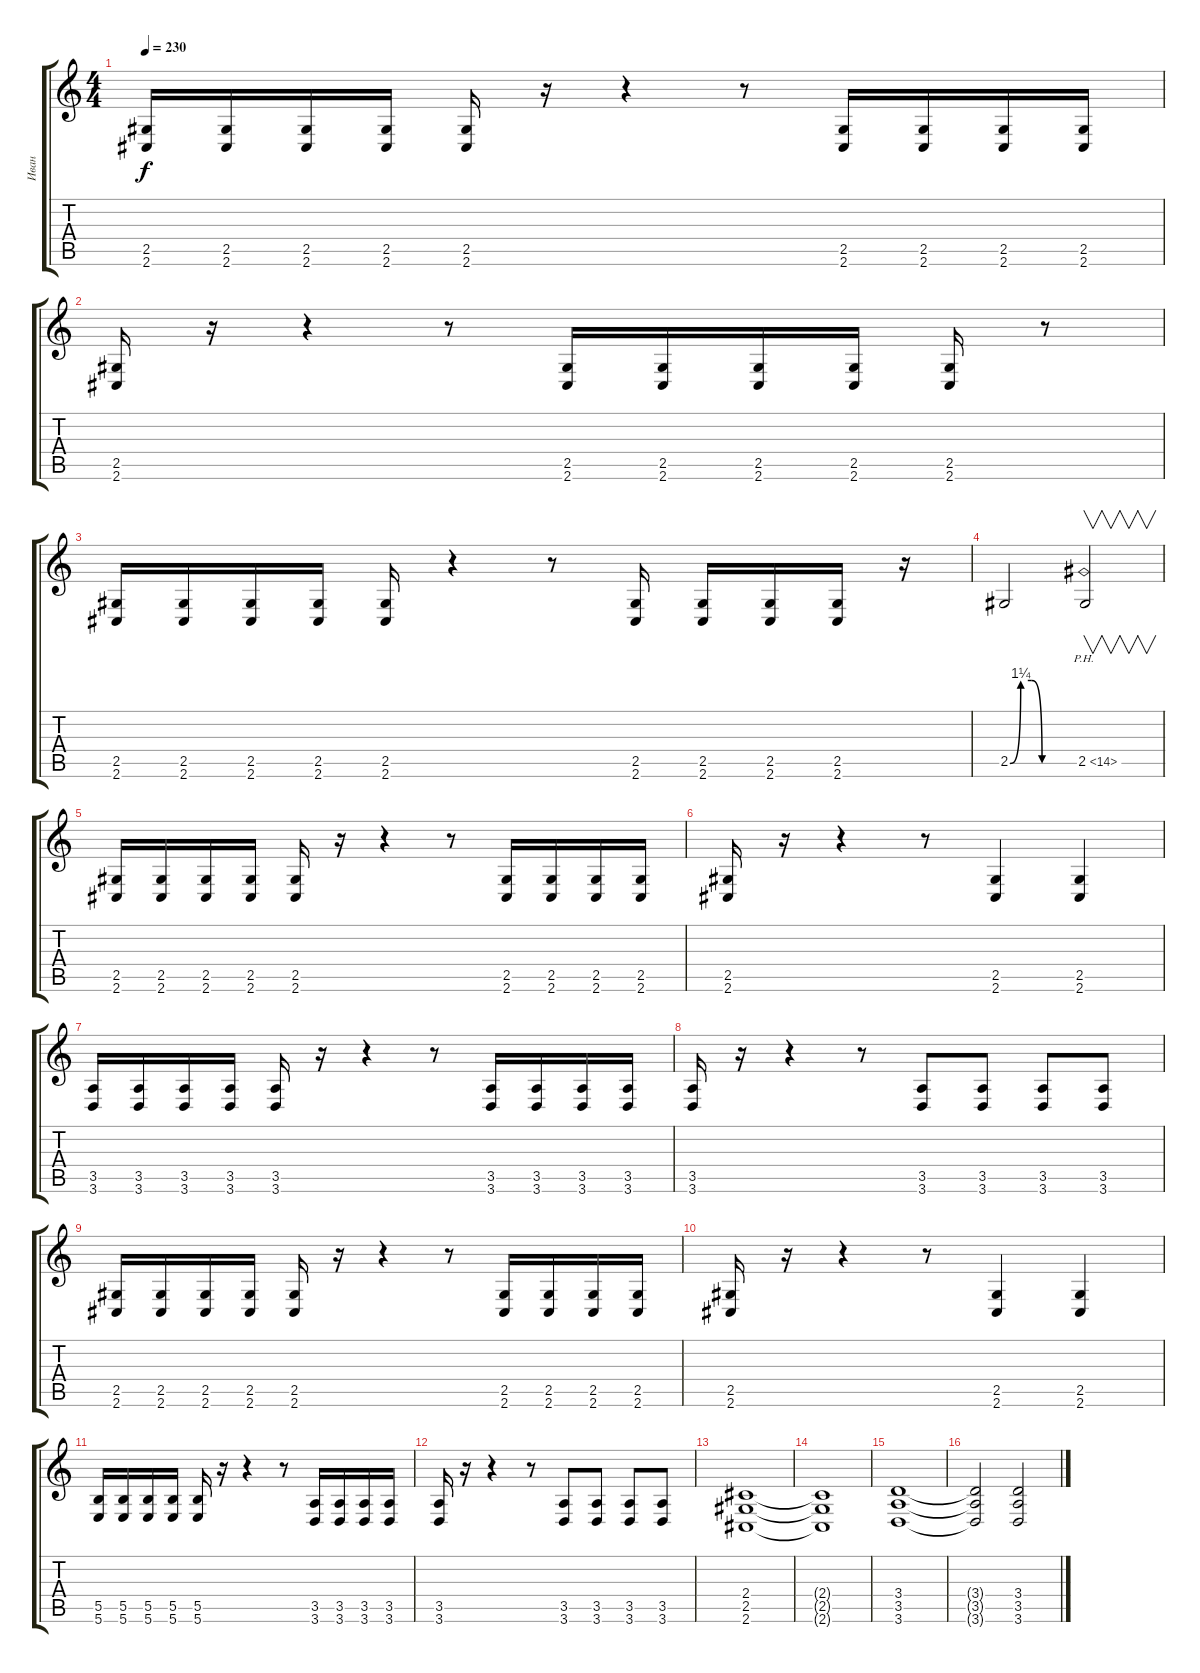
\track ("Иван" "Иван") {instrument distortionguitar}
\staff {score tabs}
\tuning (Db4 Ab3 E3 B2 Gb2 B1) {hide}
\ts (4 4)
\tempo 230
\clef g2
\ks c
(2.5 2.6).16{dy f} (2.5 2.6).16 (2.5 2.6).16 (2.5 2.6).16 (2.5 2.6).16 r.16 r.4 r.8 (2.5 2.6).16 (2.5 2.6).16 (2.5 2.6).16 (2.5 2.6).16 |
(2.5 2.6).16 r.16 r.4 r.8 (2.5 2.6).16 (2.5 2.6).16 (2.5 2.6).16 (2.5 2.6).16 (2.5 2.6).16 r.8 |
(2.5 2.6).16 (2.5 2.6).16 (2.5 2.6).16 (2.5 2.6).16 (2.5 2.6).16 r.4 r.8 (2.5 2.6).16 (2.5 2.6).16 (2.5 2.6).16 (2.5 2.6).16 r.16 |
2.5{be (custom 0 0 10 5 20 5 30 0 60 0)}.2 2.5{ph 12}.2{v} |
(2.5 2.6).16 (2.5 2.6).16 (2.5 2.6).16 (2.5 2.6).16 (2.5 2.6).16 r.16 r.4 r.8 (2.5 2.6).16 (2.5 2.6).16 (2.5 2.6).16 (2.5 2.6).16 |
(2.5 2.6).16 r.16 r.4 r.8 (2.5 2.6).4 (2.5 2.6).4 |
(3.5 3.6).16 (3.5 3.6).16 (3.5 3.6).16 (3.5 3.6).16 (3.5 3.6).16 r.16 r.4 r.8 (3.5 3.6).16 (3.5 3.6).16 (3.5 3.6).16 (3.5 3.6).16 |
(3.5 3.6).16 r.16 r.4 r.8 (3.5 3.6).8 (3.5 3.6).8 (3.5 3.6).8 (3.5 3.6).8 |
(2.5 2.6).16 (2.5 2.6).16 (2.5 2.6).16 (2.5 2.6).16 (2.5 2.6).16 r.16 r.4 r.8 (2.5 2.6).16 (2.5 2.6).16 (2.5 2.6).16 (2.5 2.6).16 |
(2.5 2.6).16 r.16 r.4 r.8 (2.5 2.6).4 (2.5 2.6).4 |
(5.5 5.6).16 (5.5 5.6).16 (5.5 5.6).16 (5.5 5.6).16 (5.5 5.6).16 r.16 r.4 r.8 (3.5 3.6).16 (3.5 3.6).16 (3.5 3.6).16 (3.5 3.6).16 |
(3.5 3.6).16 r.16 r.4 r.8 (3.5 3.6).8 (3.5 3.6).8 (3.5 3.6).8 (3.5 3.6).8 |
(2.4 2.5 2.6).1 |
(2.4{t} 2.5{t} 2.6{t}).1 |
(3.4 3.5 3.6).1 |
(3.4{t} 3.5{t} 3.6{t}).2 (3.4 3.5 3.6).2
